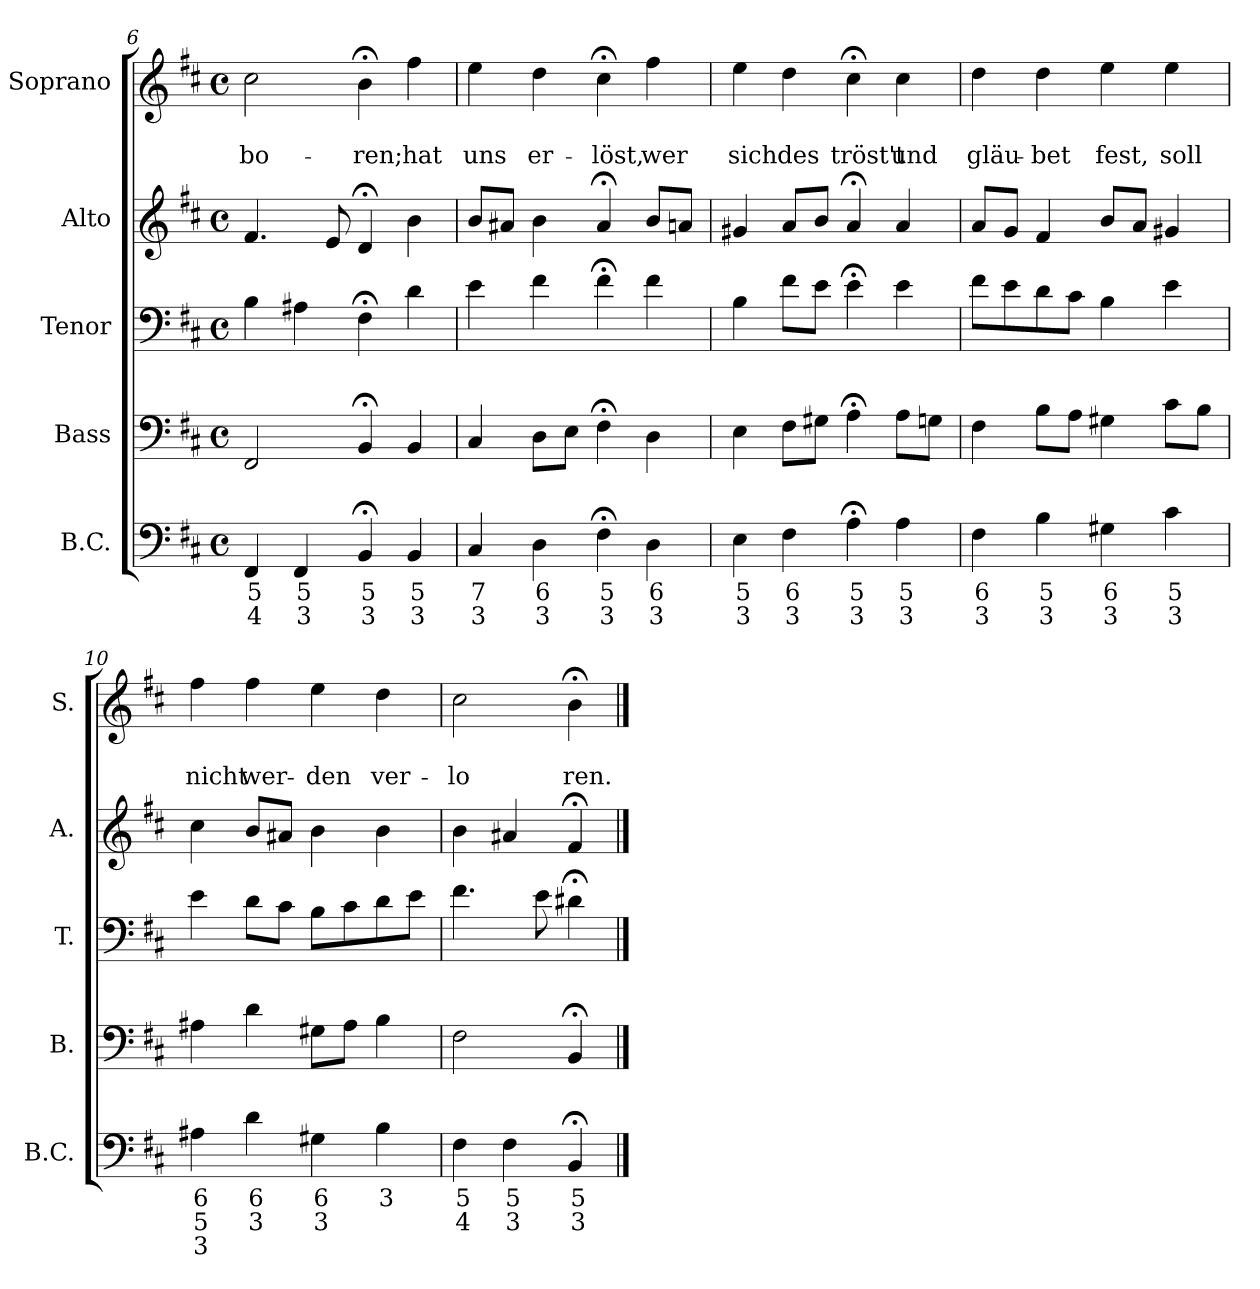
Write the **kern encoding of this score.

**kern	**text	**text	**text	**kern	**kern	**kern	**kern	**text	**text
*part5	*part5	*part5	*part5	*part4	*part3	*part2	*part1	*part1	*part1
*staff5	*staff5	*staff5	*staff5	*staff4	*staff3	*staff2	*staff1	*staff1	*staff1
*I"B.C.	*	*	*	*I"Bass	*I"Tenor	*I"Alto	*I"Soprano	*	*
*I'B.C.	*	*	*	*I'B.	*I'T.	*I'A.	*I'S.	*	*
*clefF4	*	*	*	*clefF4	*clefF4	*clefG2	*clefG2	*	*
*k[f#c#]	*	*	*	*k[f#c#]	*k[f#c#]	*k[f#c#]	*k[f#c#]	*	*
*b:	*	*	*	*D:	*D:	*D:	*b:	*	*
*M4/4	*	*	*	*M4/4	*M4/4	*M4/4	*M4/4	*	*
*met(c)	*	*	*	*met(c)	*met(c)	*met(c)	*met(c)	*	*
=6	=6	=6	=6	=6	=6	=6	=6	=6	=6
4FF#i	5	4	.	2FF#/	4B\	4.f#/	2cc#\	.	-bo-
4FF#i	5	3	.	.	4A#X\	.	.	.	.
.	.	.	.	.	.	8e/	.	.	.
4BB;<i	5	3	.	4BB;</	4F#;<\	4d;</	4b;<\	.	-ren;
4BBi	5	3	.	4BB/	4d\	4b\	4ff#\	.	hat
=7	=7	=7	=7	=7	=7	=7	=7	=7	=7
4C#i	7	3	.	4C#/	4e\	8b/L	4ee\	.	uns
.	.	.	.	.	.	8a#X/J	.	.	.
4Di	6	3	.	8D\L	4f#\	4b\	4dd\	.	er-
.	.	.	.	8E\J	.	.	.	.	.
4F#;<i	5	3	.	4F#;<\	4f#;<\	4a#;</	4cc#;<\	.	-löst,
4Di	6	3	.	4D\	4f#\	8b/L	4ff#\	.	wer
.	.	.	.	.	.	8an/J	.	.	.
=8	=8	=8	=8	=8	=8	=8	=8	=8	=8
4Ei	5	3	.	4E\	4B\	4g#X/	4ee\	.	sich
4F#i	6	3	.	8F#\L	8f#\L	8a/L	4dd\	.	des
.	.	.	.	8G#X\J	8e\J	8b/J	.	.	.
4A;<i	5	3	.	4A;<\	4e;<\	4a;</	4cc#;<\	.	tröst't
4Ai	5	3	.	8A\L	4e\	4a/	4cc#\	.	und
.	.	.	.	8Gn\J	.	.	.	.	.
!!LO:PB:g=z
=9	=9	=9	=9	=9	=9	=9	=9	=9	=9
4F#i	6	3	.	4F#\	8f#\L	8a/L	4dd\	.	gläu-
.	.	.	.	.	8e\	8g/J	.	.	.
4Bi	5	3	.	8B\L	8d\	4f#/	4dd\	.	-bet
.	.	.	.	8A\J	8c#\J	.	.	.	.
4G#Xi	6	3	.	4G#X\	4B\	8b/L	4ee\	.	fest,
.	.	.	.	.	.	8a/J	.	.	.
4c#i	5	3	.	8c#\L	4e\	4g#X/	4ee\	.	soll
.	.	.	.	8B\J	.	.	.	.	.
=10	=10	=10	=10	=10	=10	=10	=10	=10	=10
4A#Xi	6	5	3	4A#X\	4e\	4cc#\	4ff#\	.	nicht
4di	6	3	.	4d\	8d\L	8b/L	4ff#\	.	wer-
.	.	.	.	.	8c#\J	8a#X/J	.	.	.
4G#Xi	6	3	.	8G#X\L	8B\L	4b\	4ee\	.	-den
.	.	.	.	8A#\J	8c#\	.	.	.	.
4Bi	3	.	.	4B\	8d\	4b\	4dd\	.	ver-
.	.	.	.	.	8e\J	.	.	.	.
=11	=11	=11	=11	=11	=11	=11	=11	=11	=11
4F#i	5	4	.	2F#\	4.f#\	4b\	2cc#\	.	-lo
4F#i	5	3	.	.	.	4a#X/	.	.	.
.	.	.	.	.	8e\	.	.	.	.
4BB;<i	5	3	.	4BB;</	4d#X;<\	4f#;</	4b;<\	.	ren.
==	==	==	==	==	==	==	==	==	==
*-	*-	*-	*-	*-	*-	*-	*-	*-	*-
